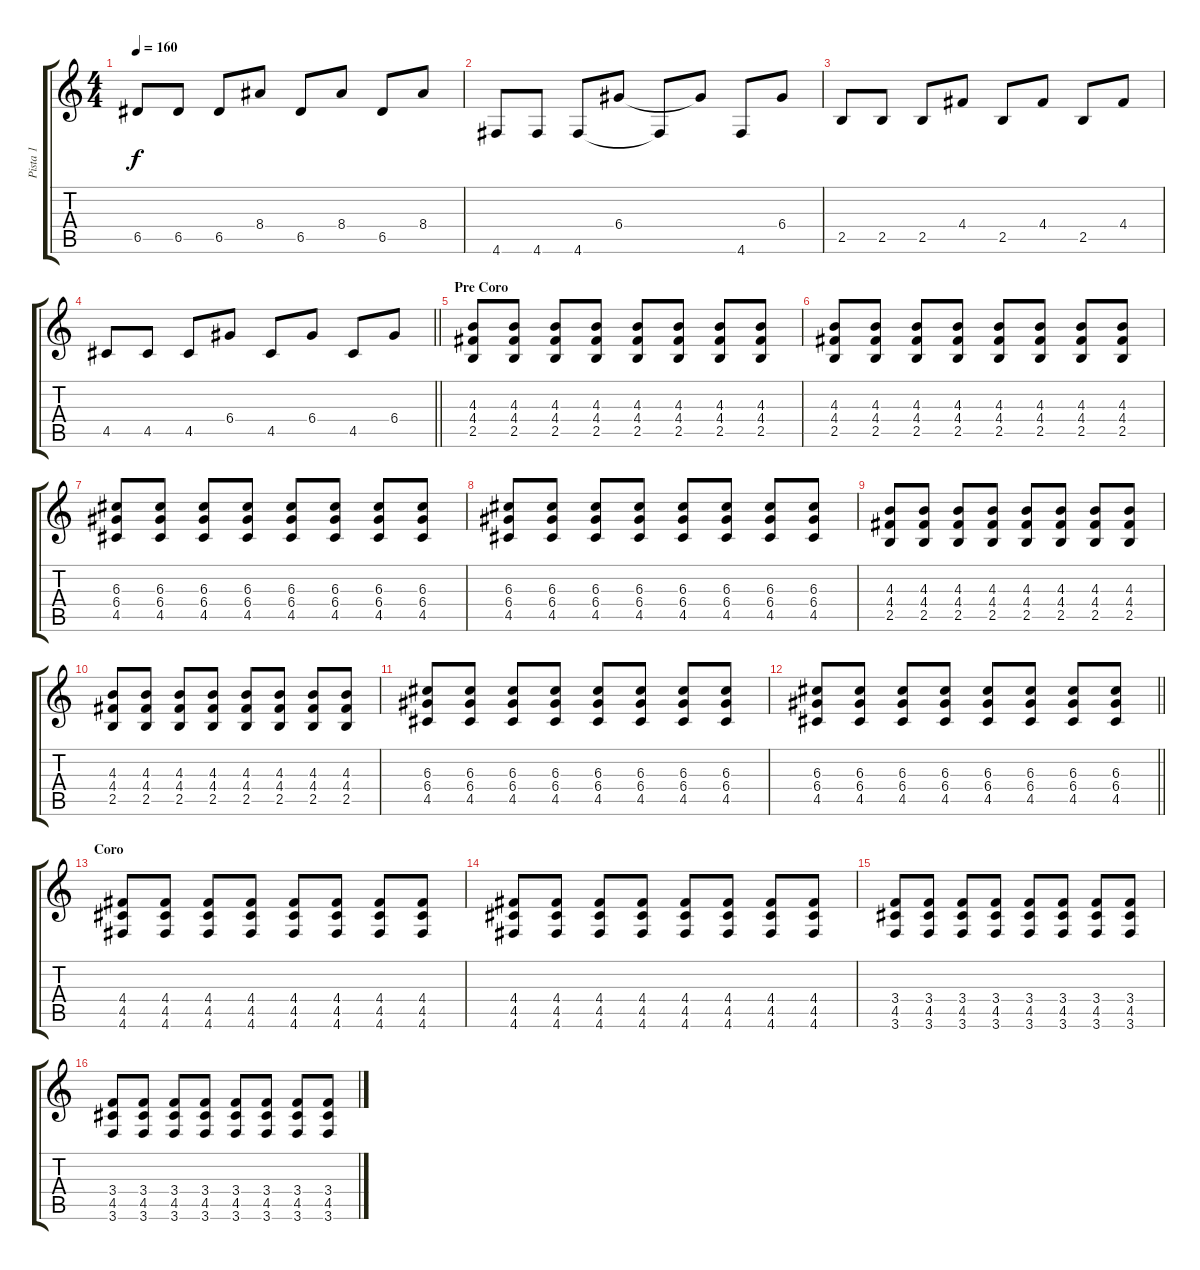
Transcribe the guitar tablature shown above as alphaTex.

\track ("Pista 1" "Pista 1") {instrument acousticguitarsteel}
\staff {score tabs}
\tuning (E4 B3 G3 D3 A2 D2) {hide}
\ts (4 4)
\tempo 160
\clef g2
\ks c
6.5.8{dy f} 6.5.8 6.5.8 8.4.8 6.5.8 8.4.8 6.5.8 8.4.8 |
4.6.8 4.6.8 4.6.8 6.4.8 4.6{t}.8 6.4{t}.8 4.6.8 6.4.8 |
2.5.8 2.5.8 2.5.8 4.4.8 2.5.8 4.4.8 2.5.8 4.4.8 |
\barLineRight lightlight
4.5.8 4.5.8 4.5.8 6.4.8 4.5.8 6.4.8 4.5.8 6.4.8 |
\section ("" "Pre Coro")
(4.3 4.4 2.5).8 (4.3 4.4 2.5).8 (4.3 4.4 2.5).8 (4.3 4.4 2.5).8 (4.3 4.4 2.5).8 (4.3 4.4 2.5).8 (4.3 4.4 2.5).8 (4.3 4.4 2.5).8 |
(4.3 4.4 2.5).8 (4.3 4.4 2.5).8 (4.3 4.4 2.5).8 (4.3 4.4 2.5).8 (4.3 4.4 2.5).8 (4.3 4.4 2.5).8 (4.3 4.4 2.5).8 (4.3 4.4 2.5).8 |
(6.3 6.4 4.5).8 (6.3 6.4 4.5).8 (6.3 6.4 4.5).8 (6.3 6.4 4.5).8 (6.3 6.4 4.5).8 (6.3 6.4 4.5).8 (6.3 6.4 4.5).8 (6.3 6.4 4.5).8 |
(6.3 6.4 4.5).8 (6.3 6.4 4.5).8 (6.3 6.4 4.5).8 (6.3 6.4 4.5).8 (6.3 6.4 4.5).8 (6.3 6.4 4.5).8 (6.3 6.4 4.5).8 (6.3 6.4 4.5).8 |
(4.3 4.4 2.5).8 (4.3 4.4 2.5).8 (4.3 4.4 2.5).8 (4.3 4.4 2.5).8 (4.3 4.4 2.5).8 (4.3 4.4 2.5).8 (4.3 4.4 2.5).8 (4.3 4.4 2.5).8 |
(4.3 4.4 2.5).8 (4.3 4.4 2.5).8 (4.3 4.4 2.5).8 (4.3 4.4 2.5).8 (4.3 4.4 2.5).8 (4.3 4.4 2.5).8 (4.3 4.4 2.5).8 (4.3 4.4 2.5).8 |
(6.3 6.4 4.5).8 (6.3 6.4 4.5).8 (6.3 6.4 4.5).8 (6.3 6.4 4.5).8 (6.3 6.4 4.5).8 (6.3 6.4 4.5).8 (6.3 6.4 4.5).8 (6.3 6.4 4.5).8 |
\barLineRight lightlight
(6.3 6.4 4.5).8 (6.3 6.4 4.5).8 (6.3 6.4 4.5).8 (6.3 6.4 4.5).8 (6.3 6.4 4.5).8 (6.3 6.4 4.5).8 (6.3 6.4 4.5).8 (6.3 6.4 4.5).8 |
\section ("" "Coro")
(4.4 4.5 4.6).8 (4.4 4.5 4.6).8 (4.4 4.5 4.6).8 (4.4 4.5 4.6).8 (4.4 4.5 4.6).8 (4.4 4.5 4.6).8 (4.4 4.5 4.6).8 (4.4 4.5 4.6).8 |
(4.4 4.5 4.6).8 (4.4 4.5 4.6).8 (4.4 4.5 4.6).8 (4.4 4.5 4.6).8 (4.4 4.5 4.6).8 (4.4 4.5 4.6).8 (4.4 4.5 4.6).8 (4.4 4.5 4.6).8 |
(3.4 4.5 3.6).8 (3.4 4.5 3.6).8 (3.4 4.5 3.6).8 (3.4 4.5 3.6).8 (3.4 4.5 3.6).8 (3.4 4.5 3.6).8 (3.4 4.5 3.6).8 (3.4 4.5 3.6).8 |
(3.4 4.5 3.6).8 (3.4 4.5 3.6).8 (3.4 4.5 3.6).8 (3.4 4.5 3.6).8 (3.4 4.5 3.6).8 (3.4 4.5 3.6).8 (3.4 4.5 3.6).8 (3.4 4.5 3.6).8
